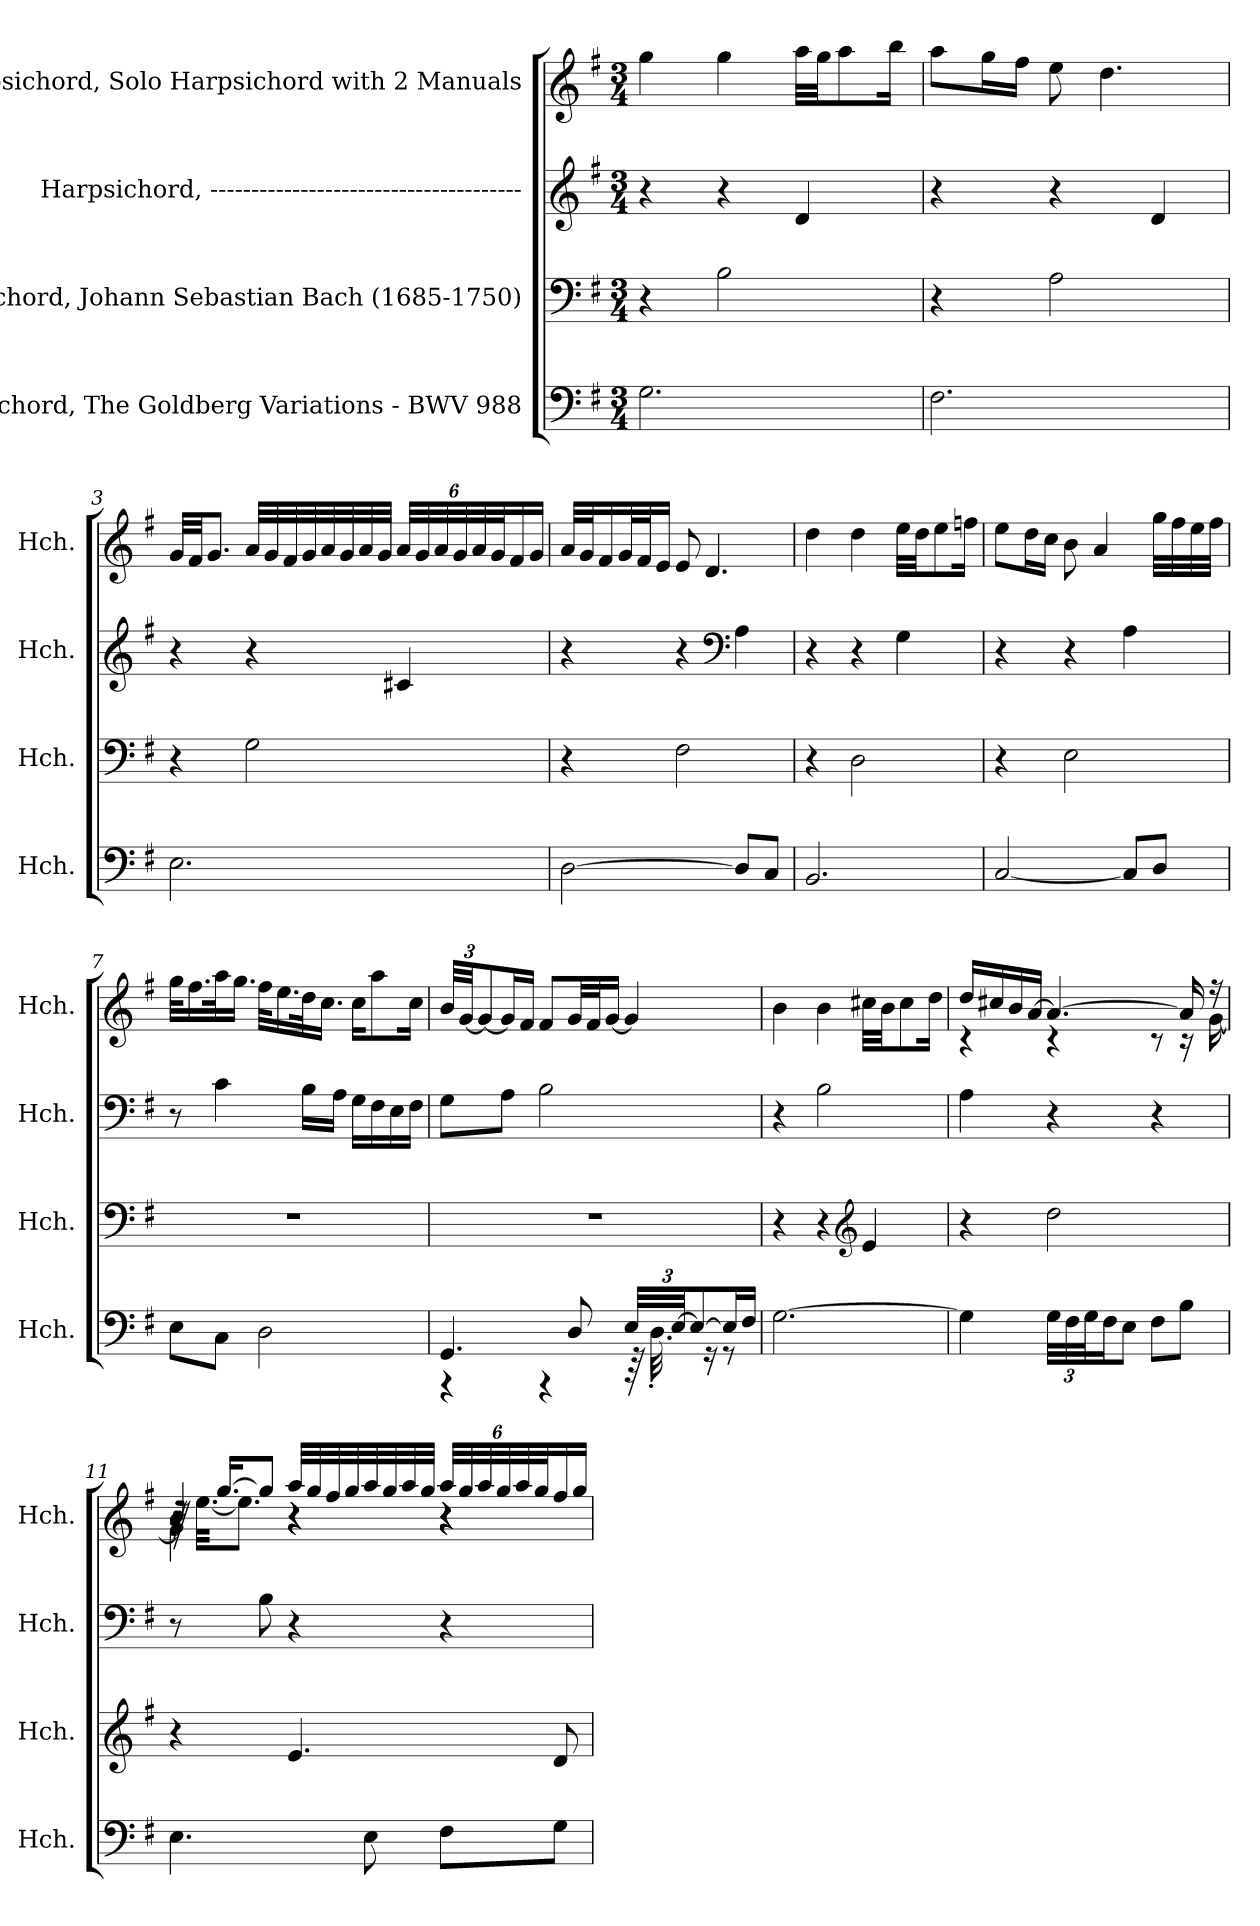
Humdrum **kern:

**kern	**kern	**kern	**kern
*part4	*part3	*part2	*part1
*staff4	*staff3	*staff2	*staff1
*I"Harpsichord, The Goldberg Variations - BWV 988	*I"Harpsichord, Johann Sebastian Bach  (1685-1750)	*I"Harpsichord, --------------------------------------	*I"Harpsichord, Solo Harpsichord with 2 Manuals
*I'Hch.	*I'Hch.	*I'Hch.	*I'Hch.
*clefF4	*clefF4	*clefG2	*clefG2
*k[f#]	*k[f#]	*k[f#]	*k[f#]
*M3/4	*M3/4	*M3/4	*M3/4
*MM50	*MM50	*MM50	*MM50
=1	=1	=1	=1
2.G\	4r	4r	4gg\
.	2B\	4r	4gg\
.	.	4d/	32aa\LLL
.	.	.	32gg\JJ
.	.	.	8aa\
.	.	.	16bb\Jk
=2	=2	=2	=2
2.F#\	4r	4r	8aa\L
.	.	.	16gg\L
.	.	.	16ff#\JJ
.	2A\	4r	8ee\
.	.	.	4.dd\
.	.	4d/	.
!!LO:LB:g=z
=3	=3	=3	=3
2.E\	4r	4r	32g/LLL
.	.	.	32f#/JJ
.	.	.	8.g/J
.	2G\	4r	32a/LLL
.	.	.	32g/
.	.	.	32f#/
.	.	.	32g/
.	.	.	32a/
.	.	.	32g/
.	.	.	32a/
.	.	.	32g/JJJ
*	*	*	*Xbrackettup
.	.	4c#X/	48a/LLL
.	.	.	48g/
.	.	.	48a/
.	.	.	48g/
.	.	.	48a/
.	.	.	48g/J
.	.	.	16f#/
.	.	.	16g/JJ
=4	=4	=4	=4
[2D\	4r	4r	32a/LLL
.	.	.	32g/J
.	.	.	16f#/
.	.	.	32g/L
.	.	.	32f#/J
.	.	.	16e/JJ
.	2F#\	4r	8e/
.	.	.	4.d/
*	*	*clefF4	*
8D/L]	.	4A\	.
8C/J	.	.	.
=5	=5	=5	=5
2.BB/	4r	4r	4dd\
.	2D\	4r	4dd\
.	.	4G\	32ee\LLL
.	.	.	32dd\JJ
.	.	.	8ee\
.	.	.	16ffn\Jk
=6	=6	=6	=6
[2C/	4r	4r	8ee\L
.	.	.	16dd\L
.	.	.	16cc\JJ
.	2E\	4r	8b\
.	.	.	4a/
8C/L]	.	4A\	.
8D/J	.	.	32gg\LLL
.	.	.	32ff#\
.	.	.	32ee\
.	.	.	32ff#\JJJ
!!LO:LB:g=z
=7	=7	=7	=7
8E\L	2.r	8r	32gg\KLL
.	.	.	16.ff#\
8C\J	.	4c\	32aa\K
.	.	.	16.gg\JJ
2D\	.	.	32ff#\KLL
.	.	.	16.ee\
.	.	16B\LL	32dd\K
.	.	.	16.cc\JJ
.	.	16A\JJ	.
.	.	16G\LL	16cc\KL
.	.	16F#\	8aa\
.	.	16E\	.
.	.	16F#\JJ	16cc\Jk
=8	=8	=8	=8
*^	*	*	*
4.GG/	4r	2.r	8G\L	48b/LLL
.	.	.	.	[48g/JJ
.	.	.	.	12g/_
.	.	.	8A\J	16g/L]
.	.	.	.	16f#/JJ
.	4r	.	2B\	8f#/L
8D/	.	.	.	32g/LL
.	.	.	.	32f#/J
.	.	.	.	[16g/JJ
*Xbrackettup	*	*	*	*
48E/LLL	64r	.	.	4g/]
.	32.D'\	.	.	.
[48E/JJ	.	.	.	.
12E/_	.	.	.	.
.	16r	.	.	.
16E/L]	8r	.	.	.
16F#/JJ	.	.	.	.
*v	*v	*	*	*
=9	=9	=9	=9
[2.G\	4r	4r	4b\
.	4r	2B\	4b\
*	*clefG2	*	*
.	4e/	.	32cc#X\LLL
.	.	.	32b\JJ
.	.	.	8cc#\
.	.	.	16dd\Jk
!!LO:PB:g=z
=10	=10	=10	=10
*	*	*	*^
4G\]	4r	4A\	16dd/LL	4r
.	.	.	16cc#X/	.
.	.	.	16b/	.
.	.	.	[16a/JJ	.
48G\LLL	2dd\	4r	4.a/_	4r
48F#\	.	.	.	.
48G\J	.	.	.	.
16F#\J	.	.	.	.
8E\J	.	.	.	.
8F#\L	.	4r	.	8r
8B\J	.	.	16a/]	16r
.	.	.	16r	[16g\
=11	=11	=11	=11	=11
*	*	*	*^	*^
4.E\	4r	8r	32r	64r	4b/	4g\]
.	.	.	.	[32.ee\KKL	.	.
.	.	.	[16.gg/KL	.	.	.
.	.	.	.	8.ee\J]	.	.
.	.	8B\	8gg/J]	.	.	.
.	4.e/	4r	32aa/LLL	4r	4r	4r
.	.	.	32gg/	.	.	.
.	.	.	32ff#/	.	.	.
.	.	.	32gg/	.	.	.
8E\	.	.	32aa/	.	.	.
.	.	.	32gg/	.	.	.
.	.	.	32aa/	.	.	.
.	.	.	32gg/JJJ	.	.	.
8F#\L	.	4r	48aa/LLL	4r	4r	4r
.	.	.	48gg/	.	.	.
.	.	.	48aa/	.	.	.
.	.	.	48gg/	.	.	.
.	.	.	48aa/	.	.	.
.	.	.	48gg/J	.	.	.
8G\J	8d/	.	16ff#/	.	.	.
.	.	.	16gg/JJ	.	.	.
*	*	*	*v	*v	*v	*v
=	=	=	=
*-	*-	*-	*-
